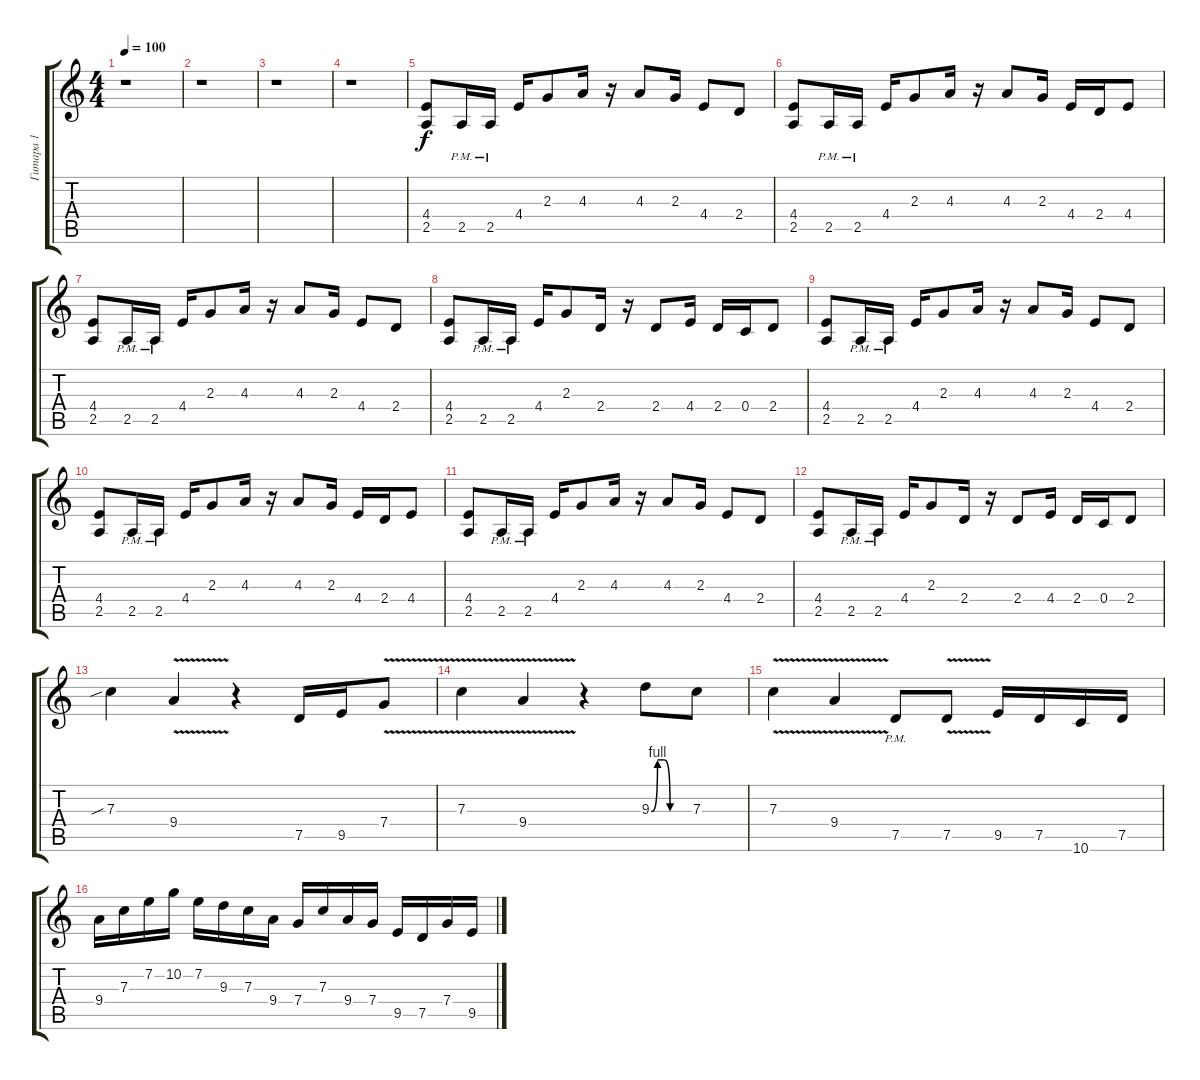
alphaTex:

\track ("Гитара 1" "Гитара 1") {instrument overdrivenguitar}
\staff {score tabs}
\tuning (D4 A3 F3 C3 G2 D2) {hide}
\ts (4 4)
\tempo 100
\clef g2
\ks c
r.1{dy f} |
r.1 |
r.1 |
r.1 |
(4.4 2.5).8 2.5{pm}.16 2.5{pm}.16 4.4.16 2.3.8 4.3.16 r.16 4.3.8 2.3.16 4.4.8 2.4.8 |
(4.4 2.5).8 2.5{pm}.16 2.5{pm}.16 4.4.16 2.3.8 4.3.16 r.16 4.3.8 2.3.16 4.4.16 2.4.16 4.4.8 |
(4.4 2.5).8 2.5{pm}.16 2.5{pm}.16 4.4.16 2.3.8 4.3.16 r.16 4.3.8 2.3.16 4.4.8 2.4.8 |
(4.4 2.5).8 2.5{pm}.16 2.5{pm}.16 4.4.16 2.3.8 2.4.16 r.16 2.4.8 4.4.16 2.4.16 0.4.16 2.4.8 |
(4.4 2.5).8 2.5{pm}.16 2.5{pm}.16 4.4.16 2.3.8 4.3.16 r.16 4.3.8 2.3.16 4.4.8 2.4.8 |
(4.4 2.5).8 2.5{pm}.16 2.5{pm}.16 4.4.16 2.3.8 4.3.16 r.16 4.3.8 2.3.16 4.4.16 2.4.16 4.4.8 |
(4.4 2.5).8 2.5{pm}.16 2.5{pm}.16 4.4.16 2.3.8 4.3.16 r.16 4.3.8 2.3.16 4.4.8 2.4.8 |
(4.4 2.5).8 2.5{pm}.16 2.5{pm}.16 4.4.16 2.3.8 2.4.16 r.16 2.4.8 4.4.16 2.4.16 0.4.16 2.4.8 |
7.3{sib}.4 9.4{v}.4 r.4 7.5.16 9.5.16 7.4{v}.8 |
7.3{v}.4 9.4{v}.4 r.4 9.3{be (custom 0 0 10 4 20 4 30 0 60 0)}.8 7.3.8 |
7.3{v}.4 9.4{v}.4 7.5{pm}.8 7.5{v}.8 9.5.16 7.5.16 10.6.16 7.5.16 |
9.4.16 7.3.16 7.2.16 10.2.16 7.2.16 9.3.16 7.3.16 9.4.16 7.4.16 7.3.16 9.4.16 7.4.16 9.5.16 7.5.16 7.4.16 9.5.16
